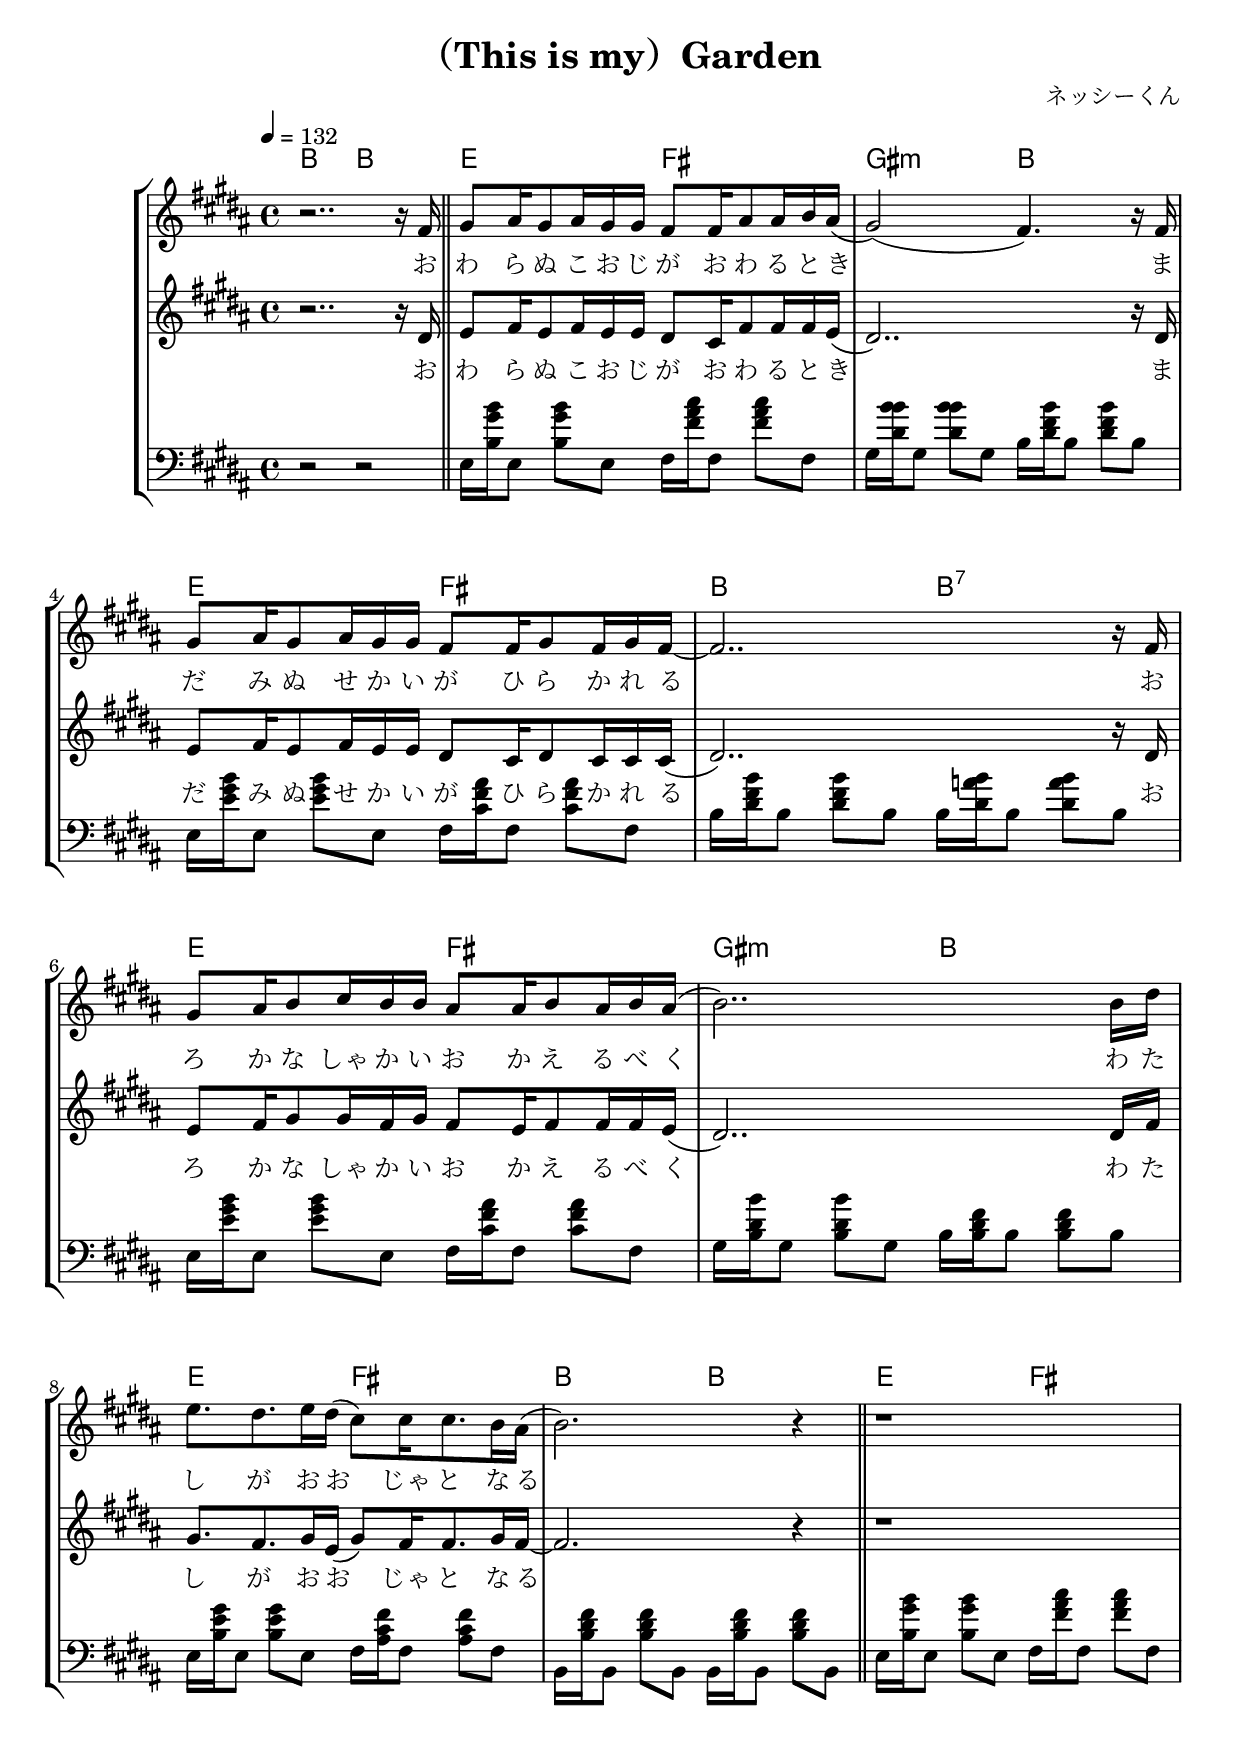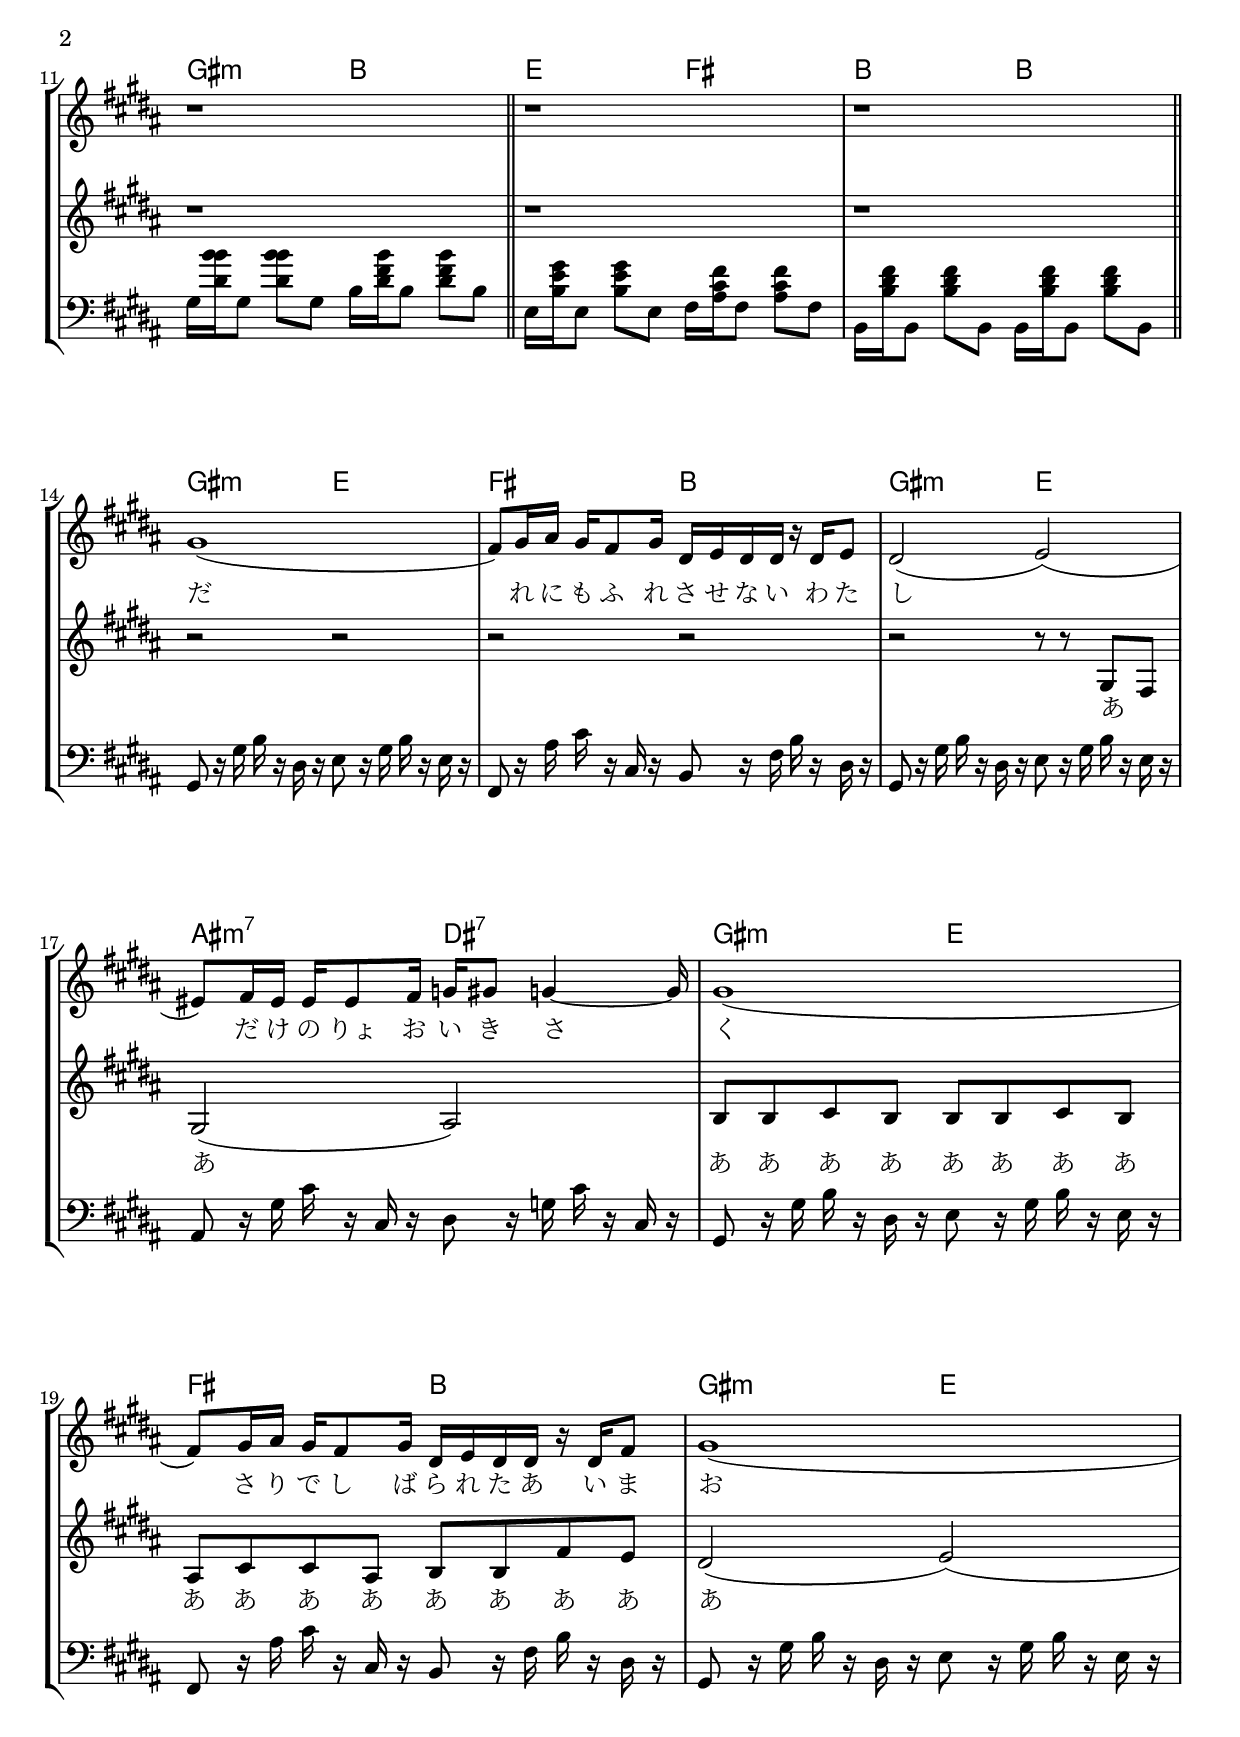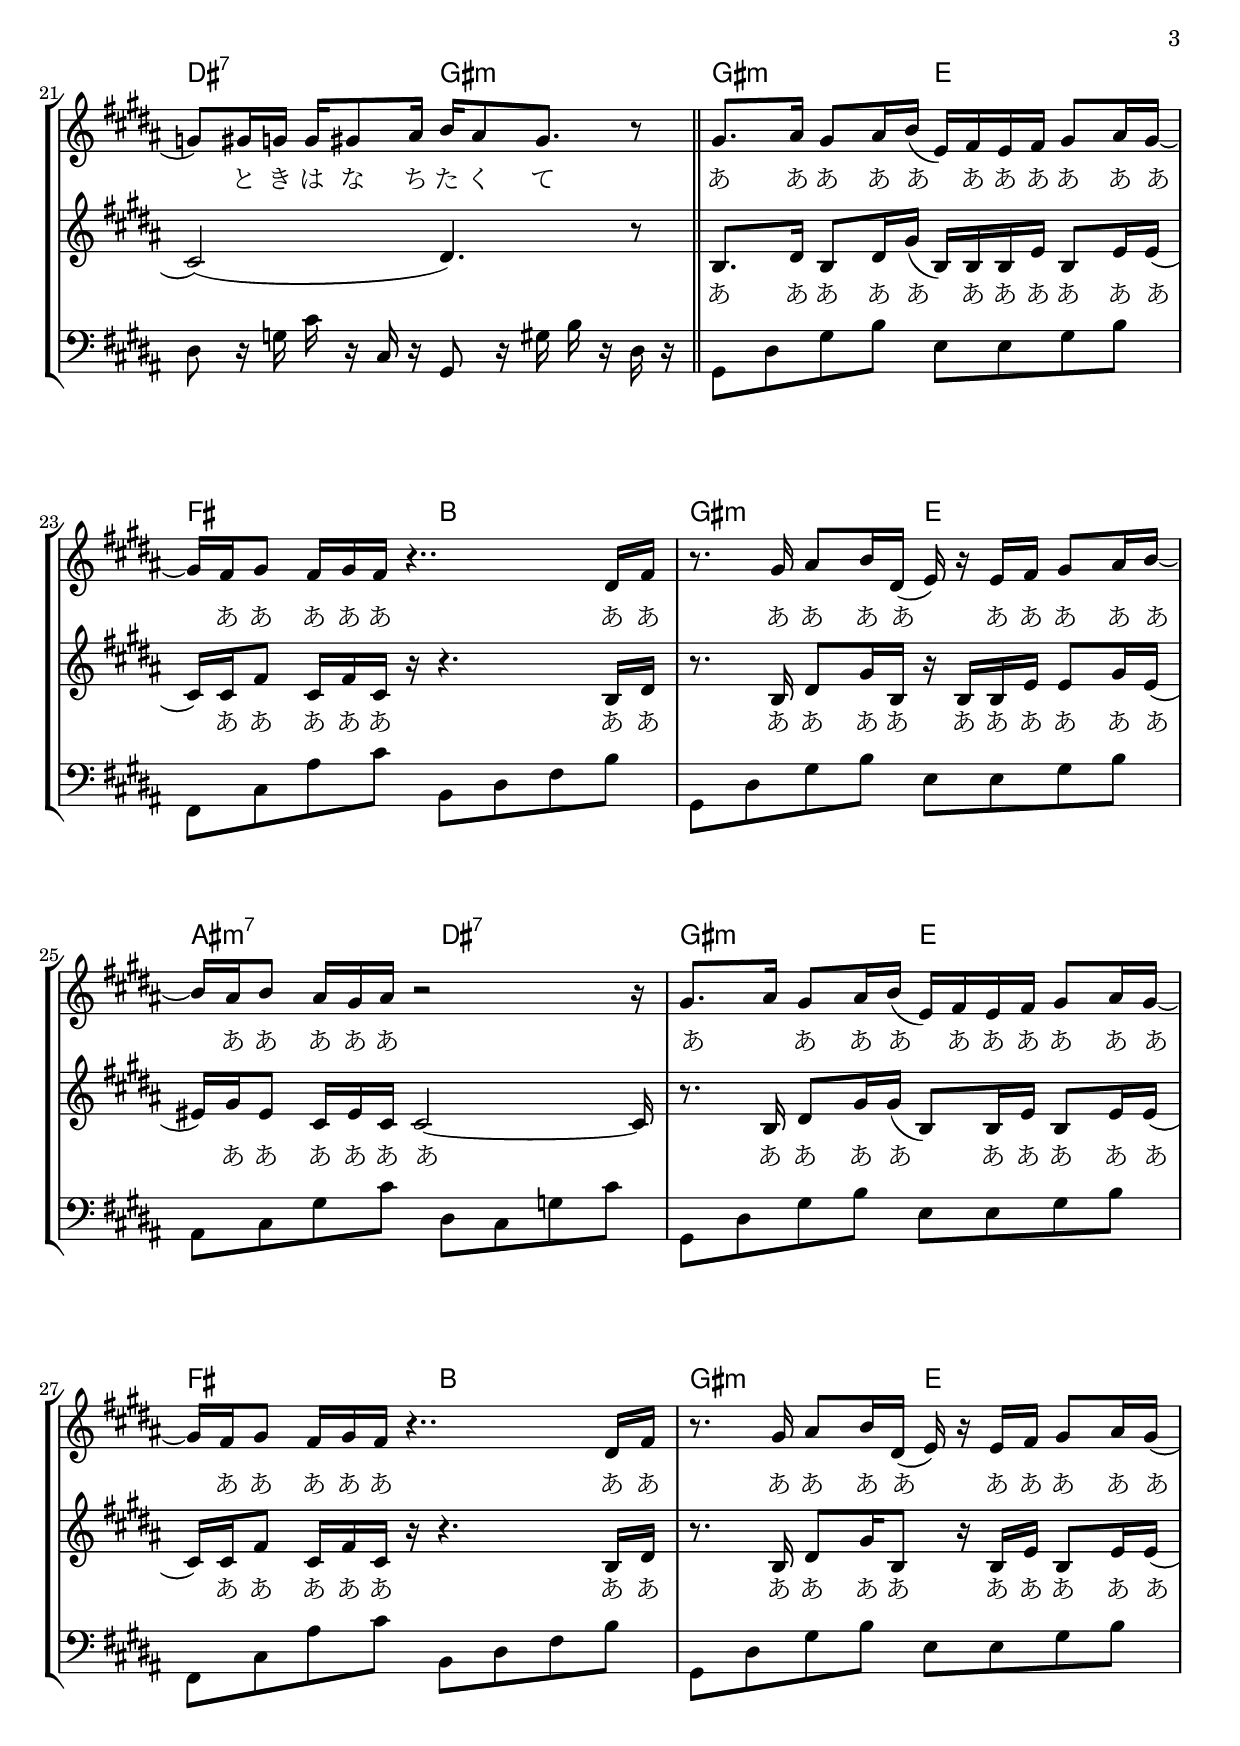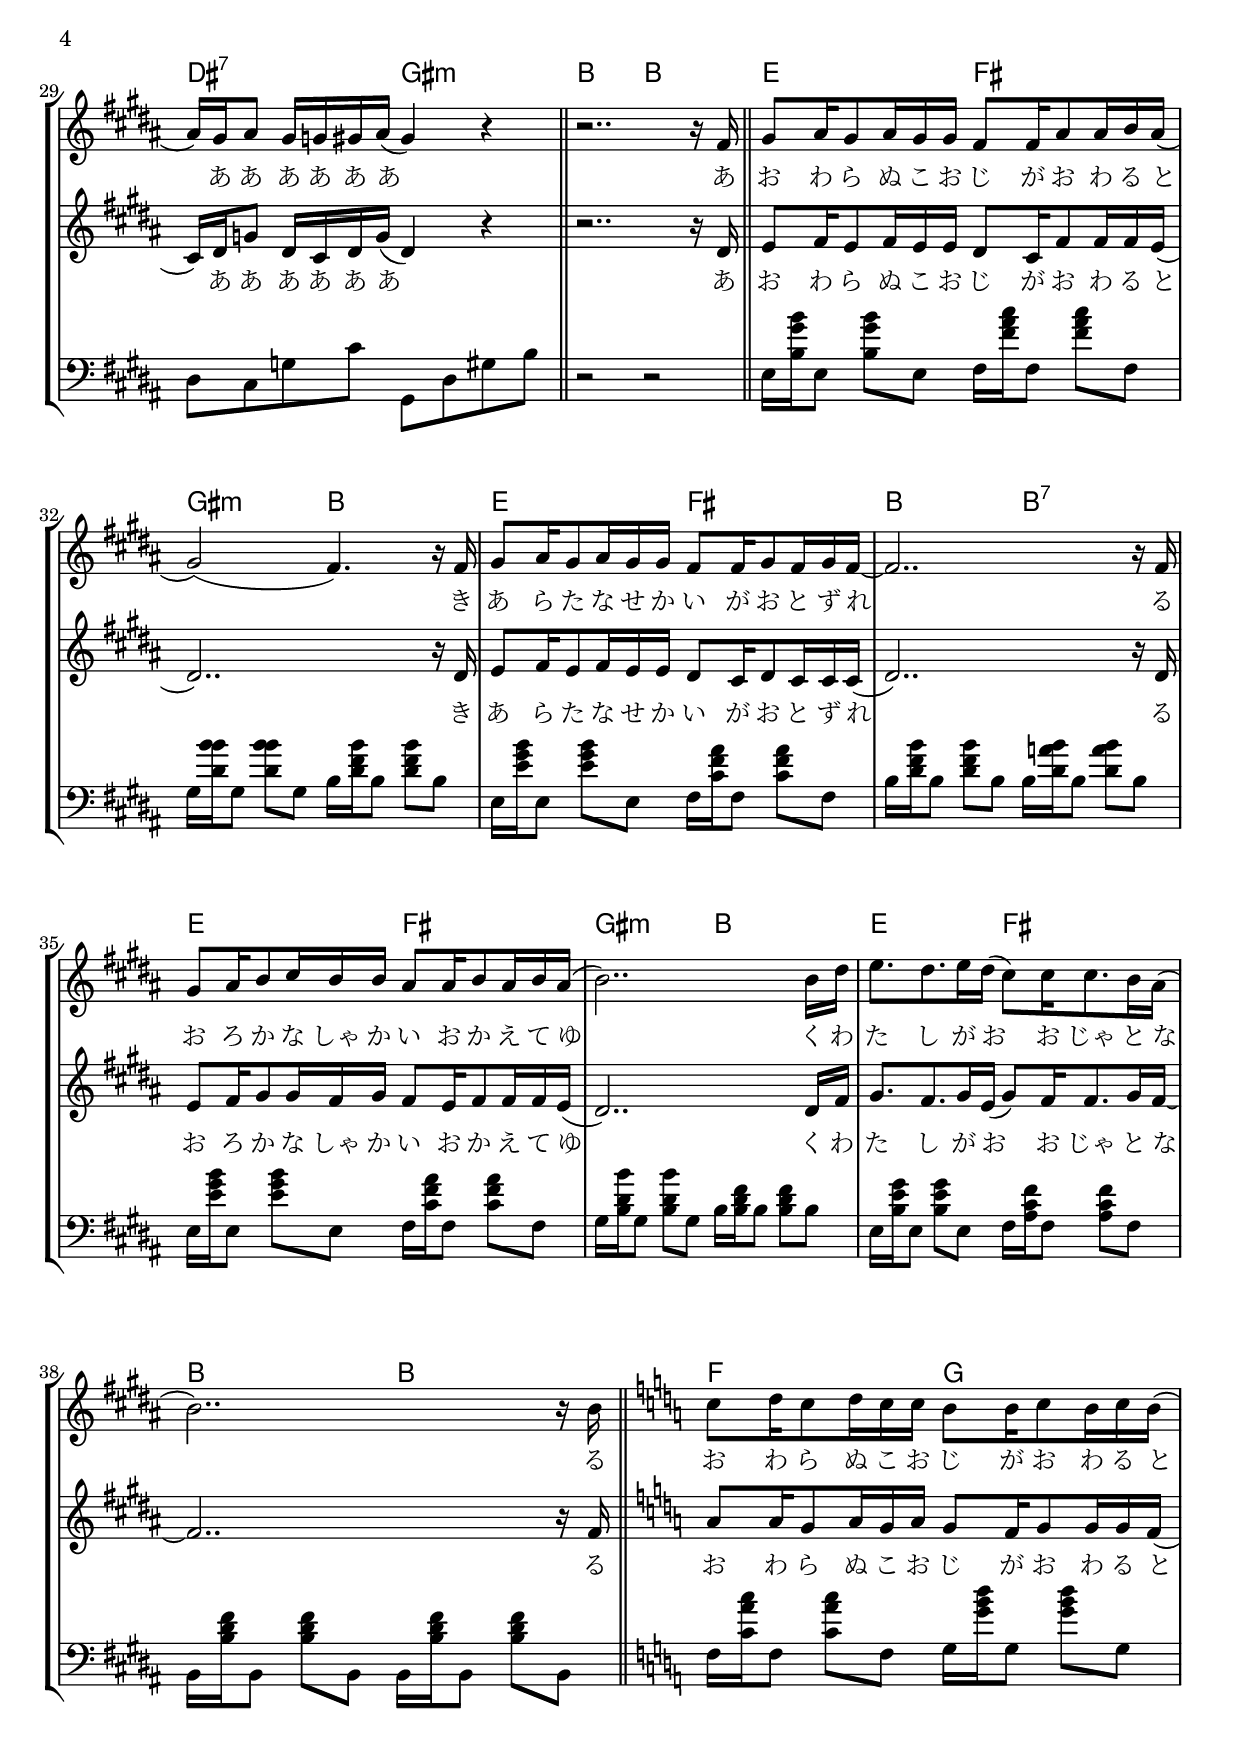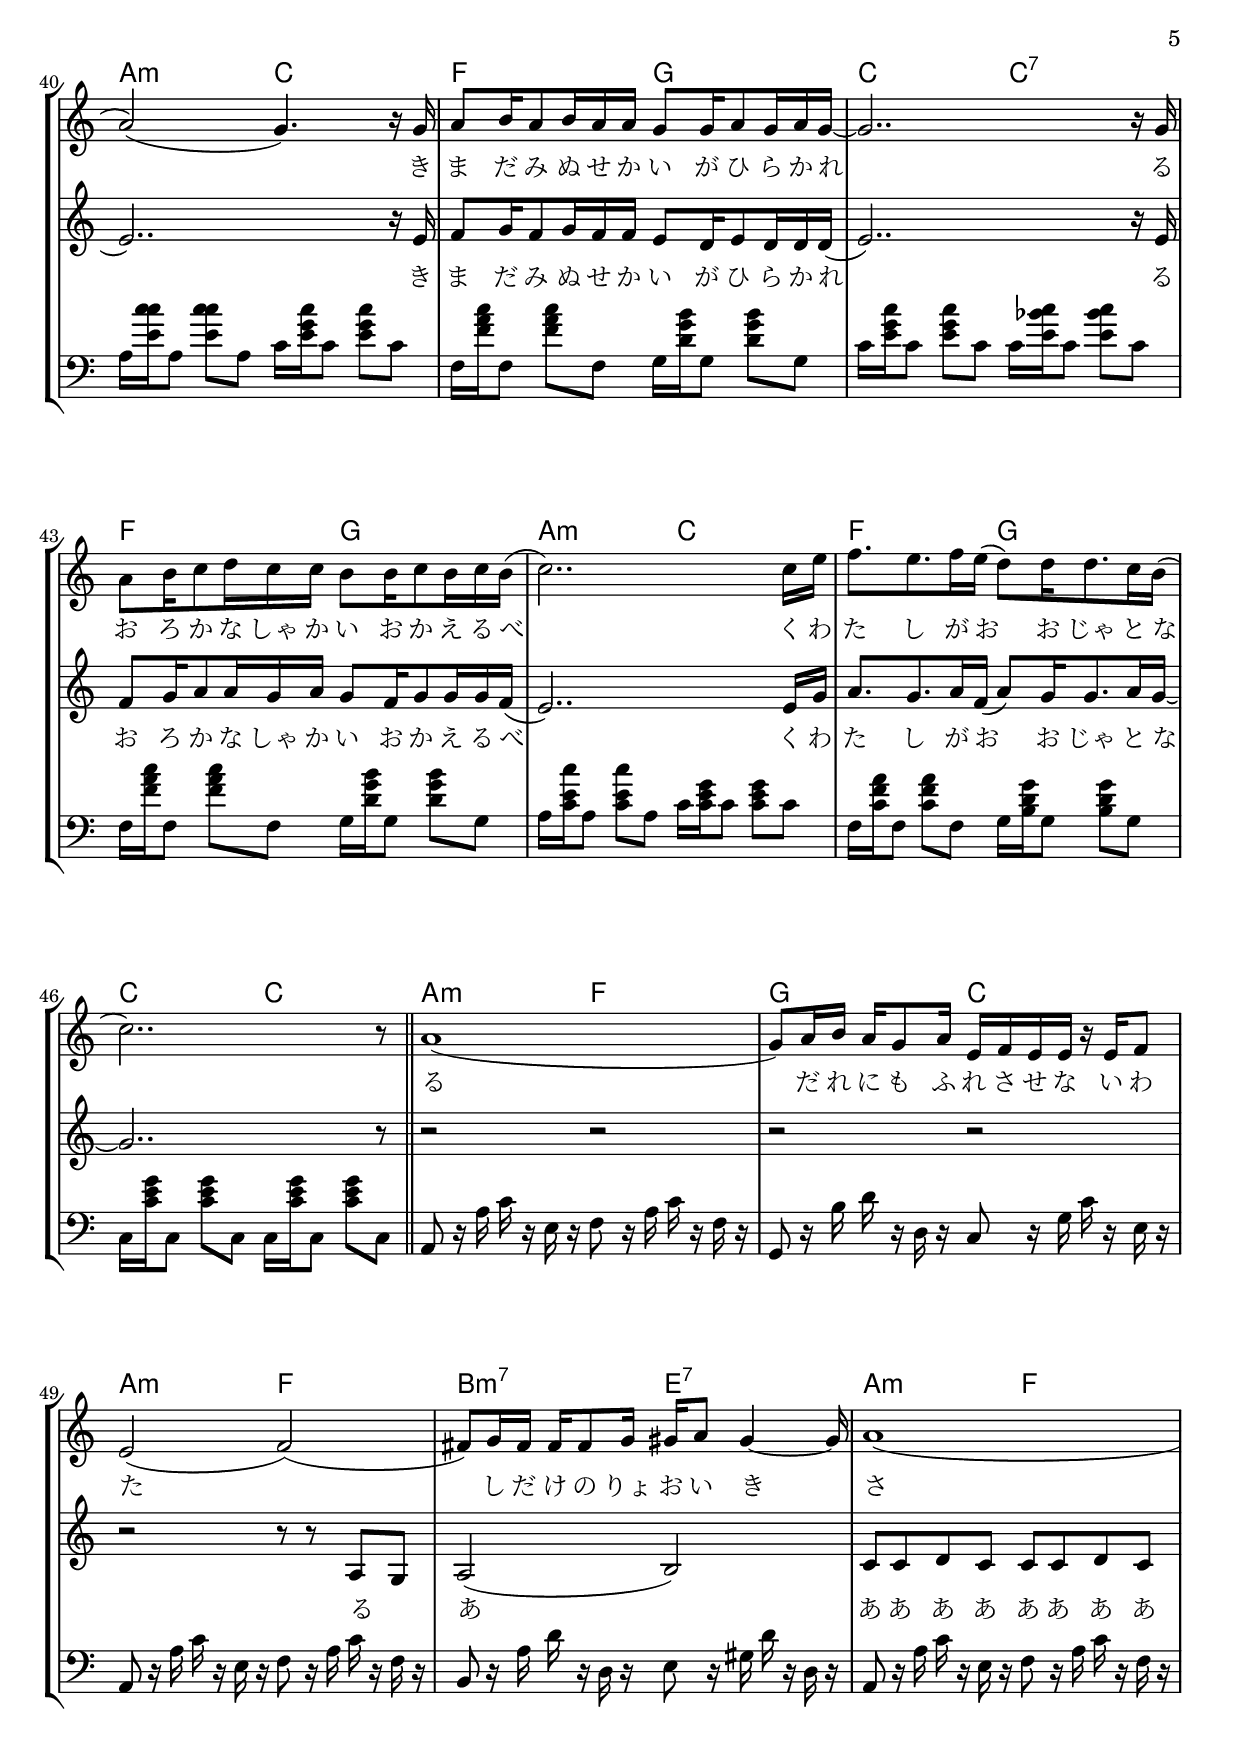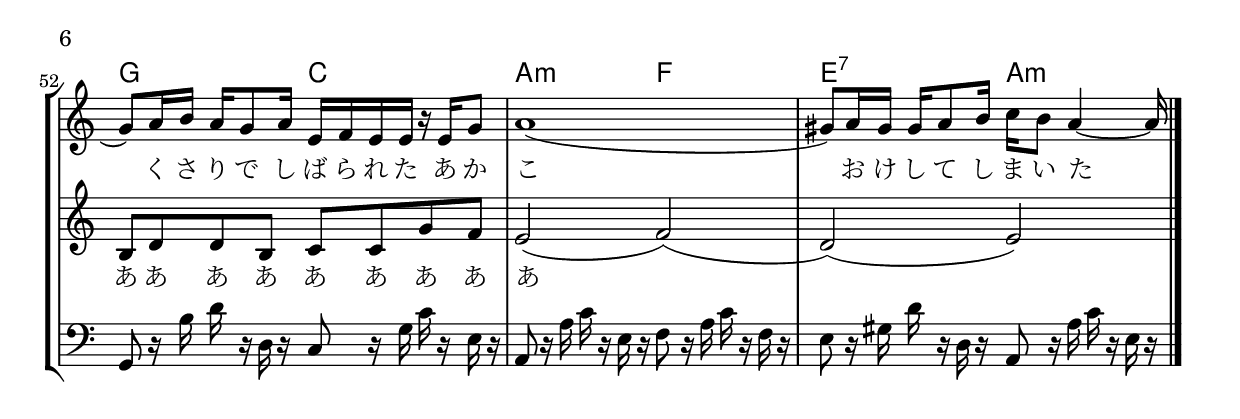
\version "2.12.1"

\header {
	title = \markup {"（This is my）Garden"}
	composer = \markup \center-column {ネッシーくん}
}

harmony = \chordmode {
	b2 b 

	e fis gis:m b e fis b b:7 e fis gis:m b e fis b b 

	e fis gis:m b 

	e fis b b 

	gis:m e fis b gis:m e ais:min7 dis:7 gis:m e fis b gis:m e dis:7 gis:m 

	gis:m e fis b gis:m e ais:min7 dis:7 gis:m e fis b gis:m e dis:7 gis:m 

	b b 

	e fis gis:m b e fis b b:7 e fis gis:m b e fis b b 

	f g a:m c f g c c:7 f g a:m c f g c c 

	a:m f g c a:m f b:min7 e:7 a:m f g c a:m f e:7 a:m 
}

melody = {
	\key b \major
	\tempo 4 = 132
	r2.. 
	\set Staff.midiInstrument = #"fss0.35"
	r16  fis'16 
	gis'8  ais'16  gis'8  ais'16  gis'16  gis'16  fis'8  fis'16  ais'8  ais'16  b'16  ais'16 
	(gis'2)  (fis'4.)  r16  fis'16 
	gis'8  ais'16  gis'8  ais'16  gis'16  gis'16  fis'8  fis'16  gis'8  fis'16  gis'16  fis'16~ 
	fis'2..  r16  fis'16 
	gis'8  ais'16  b'8  cis''16  b'16  b'16  ais'8  ais'16  b'8  ais'16  b'16  ais'16 
	(b'2..)  b'16  dis''16 
	e''8.  dis''8.  e''16  dis''16  (cis''8)  cis''16  cis''8.  b'16  ais'16 
	(b'2.)  	r4 	r1 | r1   
	r1 | r1   
	\set Staff.midiInstrument = #"fss0.35"
	gis'1 
	(fis'8)  gis'16  ais'16  gis'16  fis'8  gis'16  dis'16  e'16  dis'16  dis'16  r16  dis'16  e'8 
	dis'2  (e'2) 
	(eis'8)  fis'16  eis'16  eis'16  eis'8  fis'16  g'16  gis'8  g'4~g'16 
	gis'1 
	(fis'8)  gis'16  ais'16  gis'16  fis'8  gis'16  dis'16  e'16  dis'16  dis'16  r16  dis'16  fis'8 
	gis'1 
	(g'8)  gis'16  g'16  g'16  gis'8  ais'16  b'16  ais'8  gis'8.  	r8 	\set Staff.midiInstrument = #"Soprano Sax"
	 gis'8.  ais'16  gis'8  ais'16  b'16  (e'16)  fis'16  e'16  fis'16  gis'8  ais'16  gis'16~ 
	gis'16  fis'16  gis'8  fis'16  gis'16  fis'16  r4..  dis'16  fis'16 
	r8.  gis'16  ais'8  b'16  dis'16  (e'16)  r16  e'16  fis'16  gis'8  ais'16  b'16~ 
	b'16  ais'16  b'8  ais'16  gis'16  ais'16  r2~r16 
	gis'8.  ais'16  gis'8  ais'16  b'16  (e'16)  fis'16  e'16  fis'16  gis'8  ais'16  gis'16~ 
	gis'16  fis'16  gis'8  fis'16  gis'16  fis'16  r4..  dis'16  fis'16 
	r8.  gis'16  ais'8  b'16  dis'16  (e'16)  r16  e'16  fis'16  gis'8  ais'16  gis'16 
	(ais'16)  gis'16  ais'8  gis'16  g'16  gis'16  ais'16  (gis'4)  	r4 	r2.. 
	\set Staff.midiInstrument = #"fss0.35"
	r16  fis'16 
	gis'8  ais'16  gis'8  ais'16  gis'16  gis'16  fis'8  fis'16  ais'8  ais'16  b'16  ais'16 
	(gis'2)  (fis'4.)  r16  fis'16 
	gis'8  ais'16  gis'8  ais'16  gis'16  gis'16  fis'8  fis'16  gis'8  fis'16  gis'16  fis'16~ 
	fis'2..  r16  fis'16 
	gis'8  ais'16  b'8  cis''16  b'16  b'16  ais'8  ais'16  b'8  ais'16  b'16  ais'16 
	(b'2..)  b'16  dis''16 
	e''8.  dis''8.  e''16  dis''16  (cis''8)  cis''16  cis''8.  b'16  ais'16 
	(b'2..)  	\set Staff.midiInstrument = #"fss0.35"
	r16  b'16 
		\key c \major
c''8  d''16  c''8  d''16  c''16  c''16  b'8  b'16  c''8  b'16  c''16  b'16 
	(a'2)  (g'4.)  r16  g'16 
	a'8  b'16  a'8  b'16  a'16  a'16  g'8  g'16  a'8  g'16  a'16  g'16~ 
	g'2..  r16  g'16 
	a'8  b'16  c''8  d''16  c''16  c''16  b'8  b'16  c''8  b'16  c''16  b'16 
	(c''2..)  c''16  e''16 
	f''8.  e''8.  f''16  e''16  (d''8)  d''16  d''8.  c''16  b'16 
	(c''2..)  	r8 	\set Staff.midiInstrument = #"fss0.35"
	a'1 
	(g'8)  a'16  b'16  a'16  g'8  a'16  e'16  f'16  e'16  e'16  r16  e'16  f'8 
	e'2  (f'2) 
	(fis'8)  g'16  fis'16  fis'16  fis'8  g'16  gis'16  a'8  gis'4~gis'16 
	a'1 
	(g'8)  a'16  b'16  a'16  g'8  a'16  e'16  f'16  e'16  e'16  r16  e'16  g'8 
	a'1 
	(gis'8)  a'16  gis'16  gis'16  a'8  b'16  c''16  b'8  a'4~a'16
	\bar "|."
}

words = \lyricmode {
	
	お  わ  ら  ぬ  こ  お  じ  が  お  わ  る  と  き  ま  だ  み  ぬ  せ  か  い  が  ひ  ら  か  れ  る  お  ろ  か  な  しゃ  か  い  お  か  え  る  べ  く  わ  た  し  が  お  お  じゃ  と  な  る  
	
	
	だ  れ  に  も  ふ  れ  さ  せ  な  い  わ  た  し  だ  け  の  りょ  お  い  き  さ  く  さ  り  で  し  ば  ら  れ  た  あ  い  ま  お  と  き  は  な  ち  た  く  て  
	あ  あ  あ  あ  あ  あ  あ  あ  あ  あ  あ  あ  あ  あ  あ  あ  あ  あ  あ  あ  あ  あ  あ  あ  あ  あ  あ  あ  あ  あ  あ  あ  あ  あ  あ  あ  あ  あ  あ  あ  あ  あ  あ  あ  あ  あ  あ  あ  あ  あ  あ  あ  あ  あ  あ  あ  あ  あ  あ  あ  あ  あ  あ  あ  あ  
	
	お  わ  ら  ぬ  こ  お  じ  が  お  わ  る  と  き  あ  ら  た  な  せ  か  い  が  お  と  ず  れ  る  お  ろ  か  な  しゃ  か  い  お  か  え  て  ゆ  く  わ  た  し  が  お  お  じゃ  と  な  る  
	お  わ  ら  ぬ  こ  お  じ  が  お  わ  る  と  き  ま  だ  み  ぬ  せ  か  い  が  ひ  ら  か  れ  る  お  ろ  か  な  しゃ  か  い  お  か  え  る  べ  く  わ  た  し  が  お  お  じゃ  と  な  る  
	だ  れ  に  も  ふ  れ  さ  せ  な  い  わ  た  し  だ  け  の  りょ  お  い  き  さ  く  さ  り  で  し  ば  ら  れ  た  あ  か  こ  お  け  し  て  し  ま  い  た  い  
}

secondmelody = {
	\key b \major
	\tempo 4 = 132
	r2.. 
	\set Staff.midiInstrument = #"fss0.35"
	r16  dis'16 
	e'8  fis'16  e'8  fis'16  e'16  e'16  dis'8  cis'16  fis'8  fis'16  fis'16  e'16 
	(dis'2..)  r16  dis'16 
	e'8  fis'16  e'8  fis'16  e'16  e'16  dis'8  cis'16  dis'8  cis'16  cis'16  cis'16 
	(dis'2..)  r16  dis'16 
	e'8  fis'16  gis'8  gis'16  fis'16  gis'16  fis'8  e'16  fis'8  fis'16  fis'16  e'16 
	(dis'2..)  dis'16  fis'16 
	gis'8.  fis'8.  gis'16  e'16  (gis'8)  fis'16  fis'8.  gis'16  fis'16~ 
	fis'2.  	r4 	r1 | r1   
	r1 | r1   
	\set Staff.midiInstrument = #"Acoustic Guitar (nylon)"
	r2  r2 
	r2  r2 
	r2~r8  r8  gis8  fis8 
	gis2  (ais2) 
	b8  b8  cis'8  b8  b8  b8  cis'8  b8 
	ais8  cis'8  cis'8  ais8  b8  b8  fis'8  e'8 
	dis'2  (e'2) 
	(cis'2)  (dis'4.)  	r8 	\set Staff.midiInstrument = #"Soprano Sax"
	 b8.  dis'16  b8  dis'16  gis'16  (b16)  b16  b16  e'16  b8  e'16  e'16 
	(cis'16)  cis'16  fis'8  cis'16  fis'16  cis'16  r16  r4.  b16  dis'16 
	r8.  b16  dis'8  gis'16  b16  r16  b16  b16  e'16  e'8  gis'16  e'16 
	(eis'16)  gis'16  eis'8  cis'16  eis'16  cis'16  cis'2~cis'16 
	r8.  b16  dis'8  gis'16  gis'16  (b8)  b16  e'16  b8  e'16  e'16 
	(cis'16)  cis'16  fis'8  cis'16  fis'16  cis'16  r16  r4.  b16  dis'16 
	r8.  b16  dis'8  gis'16  b8  r16  b16  e'16  b8  e'16  e'16 
	(cis'16)  dis'16  g'8  dis'16  cis'16  dis'16  g'16  (dis'4)  	r4 	r2.. 
	\set Staff.midiInstrument = #"fss0.35"
	r16  dis'16 
	e'8  fis'16  e'8  fis'16  e'16  e'16  dis'8  cis'16  fis'8  fis'16  fis'16  e'16 
	(dis'2..)  r16  dis'16 
	e'8  fis'16  e'8  fis'16  e'16  e'16  dis'8  cis'16  dis'8  cis'16  cis'16  cis'16 
	(dis'2..)  r16  dis'16 
	e'8  fis'16  gis'8  gis'16  fis'16  gis'16  fis'8  e'16  fis'8  fis'16  fis'16  e'16 
	(dis'2..)  dis'16  fis'16 
	gis'8.  fis'8.  gis'16  e'16  (gis'8)  fis'16  fis'8.  gis'16  fis'16~ 
	fis'2..  	\set Staff.midiInstrument = #"fss0.35"
	r16  fis'16 
		\key c \major
a'8  a'16  g'8  a'16  g'16  a'16  g'8  f'16  g'8  g'16  g'16  f'16 
	(e'2..)  r16  e'16 
	f'8  g'16  f'8  g'16  f'16  f'16  e'8  d'16  e'8  d'16  d'16  d'16 
	(e'2..)  r16  e'16 
	f'8  g'16  a'8  a'16  g'16  a'16  g'8  f'16  g'8  g'16  g'16  f'16 
	(e'2..)  e'16  g'16 
	a'8.  g'8.  a'16  f'16  (a'8)  g'16  g'8.  a'16  g'16~ 
	g'2..  	r8 	\set Staff.midiInstrument = #"Acoustic Guitar (nylon)"
	r2  r2 
	r2  r2 
	r2~r8  r8  a8  g8 
	a2  (b2) 
	c'8  c'8  d'8  c'8  c'8  c'8  d'8  c'8 
	b8  d'8  d'8  b8  c'8  c'8  g'8  f'8 
	e'2  (f'2) 
	(d'2)  (e'2)
	\bar "|."
}

secondwords = \lyricmode {
	
	お  わ  ら  ぬ  こ  お  じ  が  お  わ  る  と  き  ま  だ  み  ぬ  せ  か  い  が  ひ  ら  か  れ  る  お  ろ  か  な  しゃ  か  い  お  か  え  る  べ  く  わ  た  し  が  お  お  じゃ  と  な  る  
	
	
	あ  あ  あ  あ  あ  あ  あ  あ  あ  あ  あ  あ  あ  あ  あ  あ  あ  あ  あ  あ  
	あ  あ  あ  あ  あ  あ  あ  あ  あ  あ  あ  あ  あ  あ  あ  あ  あ  あ  あ  あ  あ  あ  あ  あ  あ  あ  あ  あ  あ  あ  あ  あ  あ  あ  あ  あ  あ  あ  あ  あ  あ  あ  あ  あ  あ  あ  あ  あ  あ  あ  あ  あ  あ  あ  あ  あ  あ  あ  あ  あ  あ  あ  あ  あ  あ  
	
	お  わ  ら  ぬ  こ  お  じ  が  お  わ  る  と  き  あ  ら  た  な  せ  か  い  が  お  と  ず  れ  る  お  ろ  か  な  しゃ  か  い  お  か  え  て  ゆ  く  わ  た  し  が  お  お  じゃ  と  な  る  
	お  わ  ら  ぬ  こ  お  じ  が  お  わ  る  と  き  ま  だ  み  ぬ  せ  か  い  が  ひ  ら  か  れ  る  お  ろ  か  な  しゃ  か  い  お  か  え  る  べ  く  わ  た  し  が  お  お  じゃ  と  な  る  
	あ  あ  あ  あ  あ  あ  あ  あ  あ  あ  あ  あ  あ  あ  あ  あ  あ  あ  あ  あ  
}

tempochange = {
	\tempo 4 = 132
	r1 \bar "||"
	\tempo 4 = 132
	r1 | r1 | r1 | r1 | r1 | r1 | r1 | r1 \bar "||"
	\tempo 4 = 132
	r1 | r1 \bar "||"
	\tempo 4 = 132
	r1 | r1 \bar "||"
	\tempo 4 = 132
	r1 | r1 | r1 | r1 | r1 | r1 | r1 | r1 \bar "||"
	\tempo 4 = 132
	r1 | r1 | r1 | r1 | r1 | r1 | r1 | r1 \bar "||"
	\tempo 4 = 132
	r1 \bar "||"
	\tempo 4 = 132
	r1 | r1 | r1 | r1 | r1 | r1 | r1 | r1 \bar "||"
	\tempo 4 = 132
	r1 | r1 | r1 | r1 | r1 | r1 | r1 | r1 \bar "||"
	\tempo 4 = 132
	r1 | r1 | r1 | r1 | r1 | r1 | r1 | r1 \bar "|."
}

mainacc = {
	\clef bass
	\set Staff.midiInstrument = #"Acoustic grand"
	\key b \major
	\tempo 4 = 132
	r2
	r2
	\bar "||"

	\set Staff.midiInstrument = #"Soprano Sax"
	e16 <b b' gis'>16 e8 <b b' gis'>8 e8
	fis16 <fis' ais' cis''>16 fis8 <fis' ais' cis''>8 fis8
	gis16 <dis' b' b'>16 gis8 <dis' b' b'>8 gis8
	b16 <dis' fis' b'>16 b8 <dis' fis' b'>8 b8
	e16 <e' gis' b'>16 e8 <e' gis' b'>8 e8
	fis16 <cis' fis' ais'>16 fis8 <cis' fis' ais'>8 fis8
	b16 <dis' fis' b'>16 b8 <dis' fis' b'>8 b8
	b16 <dis' a' b'>16 b8 <dis' a' b'>8 b8
	e16 <e' gis' b'>16 e8 <e' gis' b'>8 e8
	fis16 <cis' fis' ais'>16 fis8 <cis' fis' ais'>8 fis8
	gis16 <b dis' b'>16 gis8 <b dis' b'>8 gis8
	b16 <b dis' fis'>16 b8 <b dis' fis'>8 b8
	e16 <b e' gis'>16 e8 <b e' gis'>8 e8
	fis16 <ais cis' fis'>16 fis8 <ais cis' fis'>8 fis8
	b,16 <b dis' fis'>16 b,8 <b dis' fis'>8 b,8
	b,16 <b dis' fis'>16 b,8 <b dis' fis'>8 b,8
	\bar "||"

	\set Staff.midiInstrument = #"Soprano Sax"
	e16 <b b' gis'>16 e8 <b b' gis'>8 e8
	fis16 <fis' ais' cis''>16 fis8 <fis' ais' cis''>8 fis8
	gis16 <dis' b' b'>16 gis8 <dis' b' b'>8 gis8
	b16 <dis' fis' b'>16 b8 <dis' fis' b'>8 b8
	\bar "||"

	\set Staff.midiInstrument = #"Soprano Sax"
	e16 <b e' gis'>16 e8 <b e' gis'>8 e8
	fis16 <ais cis' fis'>16 fis8 <ais cis' fis'>8 fis8
	b,16 <b dis' fis'>16 b,8 <b dis' fis'>8 b,8
	b,16 <b dis' fis'>16 b,8 <b dis' fis'>8 b,8
	\bar "||"

	\set Staff.midiInstrument = #"Timpani"
	gis,8r16gis16b16r16dis16r16
	e8r16gis16b16r16e16r16
	fis,8r16ais16cis'16r16cis16r16
	b,8r16fis16b16r16dis16r16
	gis,8r16gis16b16r16dis16r16
	e8r16gis16b16r16e16r16
	ais,8r16gis16cis'16r16cis16r16
	dis8r16g16cis'16r16cis16r16
	gis,8r16gis16b16r16dis16r16
	e8r16gis16b16r16e16r16
	fis,8r16ais16cis'16r16cis16r16
	b,8r16fis16b16r16dis16r16
	gis,8r16gis16b16r16dis16r16
	e8r16gis16b16r16e16r16
	dis8r16g16cis'16r16cis16r16
	gis,8r16gis16b16r16dis16r16
	\bar "||"

	\set Staff.midiInstrument = #"Trumpet"
	gis,8 dis8 gis8 b8
	e8 e8 gis8 b8
	fis,8 cis8 ais8 cis'8
	b,8 dis8 fis8 b8
	gis,8 dis8 gis8 b8
	e8 e8 gis8 b8
	ais,8 cis8 gis8 cis'8
	dis8 cis8 g8 cis'8
	gis,8 dis8 gis8 b8
	e8 e8 gis8 b8
	fis,8 cis8 ais8 cis'8
	b,8 dis8 fis8 b8
	gis,8 dis8 gis8 b8
	e8 e8 gis8 b8
	dis8 cis8 g8 cis'8
	gis,8 dis8 gis8 b8
	\bar "||"

	\set Staff.midiInstrument = #"Acoustic grand"
	r2
	r2
	\bar "||"

	\set Staff.midiInstrument = #"Soprano Sax"
	e16 <b b' gis'>16 e8 <b b' gis'>8 e8
	fis16 <fis' ais' cis''>16 fis8 <fis' ais' cis''>8 fis8
	gis16 <dis' b' b'>16 gis8 <dis' b' b'>8 gis8
	b16 <dis' fis' b'>16 b8 <dis' fis' b'>8 b8
	e16 <e' gis' b'>16 e8 <e' gis' b'>8 e8
	fis16 <cis' fis' ais'>16 fis8 <cis' fis' ais'>8 fis8
	b16 <dis' fis' b'>16 b8 <dis' fis' b'>8 b8
	b16 <dis' a' b'>16 b8 <dis' a' b'>8 b8
	e16 <e' gis' b'>16 e8 <e' gis' b'>8 e8
	fis16 <cis' fis' ais'>16 fis8 <cis' fis' ais'>8 fis8
	gis16 <b dis' b'>16 gis8 <b dis' b'>8 gis8
	b16 <b dis' fis'>16 b8 <b dis' fis'>8 b8
	e16 <b e' gis'>16 e8 <b e' gis'>8 e8
	fis16 <ais cis' fis'>16 fis8 <ais cis' fis'>8 fis8
	b,16 <b dis' fis'>16 b,8 <b dis' fis'>8 b,8
	b,16 <b dis' fis'>16 b,8 <b dis' fis'>8 b,8
	\bar "||"

	\set Staff.midiInstrument = #"Soprano Sax"
	\key c \major
	f16 <c' c'' a'>16 f8 <c' c'' a'>8 f8
	g16 <g' b' d''>16 g8 <g' b' d''>8 g8
	a16 <e' c'' c''>16 a8 <e' c'' c''>8 a8
	c'16 <e' g' c''>16 c'8 <e' g' c''>8 c'8
	f16 <f' a' c''>16 f8 <f' a' c''>8 f8
	g16 <d' g' b'>16 g8 <d' g' b'>8 g8
	c'16 <e' g' c''>16 c'8 <e' g' c''>8 c'8
	c'16 <e' bes' c''>16 c'8 <e' bes' c''>8 c'8
	f16 <f' a' c''>16 f8 <f' a' c''>8 f8
	g16 <d' g' b'>16 g8 <d' g' b'>8 g8
	a16 <c' e' c''>16 a8 <c' e' c''>8 a8
	c'16 <c' e' g'>16 c'8 <c' e' g'>8 c'8
	f16 <c' f' a'>16 f8 <c' f' a'>8 f8
	g16 <b d' g'>16 g8 <b d' g'>8 g8
	c16 <c' e' g'>16 c8 <c' e' g'>8 c8
	c16 <c' e' g'>16 c8 <c' e' g'>8 c8
	\bar "||"

	\set Staff.midiInstrument = #"Timpani"
	a,8r16a16c'16r16e16r16
	f8r16a16c'16r16f16r16
	g,8r16b16d'16r16d16r16
	c8r16g16c'16r16e16r16
	a,8r16a16c'16r16e16r16
	f8r16a16c'16r16f16r16
	b,8r16a16d'16r16d16r16
	e8r16gis16d'16r16d16r16
	a,8r16a16c'16r16e16r16
	f8r16a16c'16r16f16r16
	g,8r16b16d'16r16d16r16
	c8r16g16c'16r16e16r16
	a,8r16a16c'16r16e16r16
	f8r16a16c'16r16f16r16
	e8r16gis16d'16r16d16r16
	a,8r16a16c'16r16e16r16
	\bar "|."
}

subacc = {
	\clef bass
	\set Staff.midiInstrument = #"Acoustic grand"
	\key b \major
	\tempo 4 = 132
	r2
	r2
	\bar "||"

	\set Staff.midiInstrument = #"Synth Bass 2"
	e16 gis' b' gis' e gis' b' gis'
	fis16 cis'' ais' cis'' fis cis'' ais' cis''
	gis16 b' b' b' gis b' b' b'
	b16 b' fis' b' b b' fis' b'
	e16 b' gis' b' e b' gis' b'
	fis16 ais' fis' ais' fis ais' fis' ais'
	b16 b' fis' b' b b' fis' b'
	b16 b' a' b' b b' a' b'
	e16 b' gis' b' e b' gis' b'
	fis16 ais' fis' ais' fis ais' fis' ais'
	gis16 b' dis' b' gis b' dis' b'
	b16 fis' dis' fis' b fis' dis' fis'
	e16 gis' e' gis' e gis' e' gis'
	fis16 fis' cis' fis' fis fis' cis' fis'
	b,16 fis' dis' fis' b, fis' dis' fis'
	b,16 fis' dis' fis' b, fis' dis' fis'
	\bar "||"

	\set Staff.midiInstrument = #"Synth Bass 2"
	e16 gis' b' gis' e gis' b' gis'
	fis16 cis'' ais' cis'' fis cis'' ais' cis''
	gis16 b' b' b' gis b' b' b'
	b16 b' fis' b' b b' fis' b'
	\bar "||"

	\set Staff.midiInstrument = #"Synth Bass 2"
	e16 gis' e' gis' e gis' e' gis'
	fis16 fis' cis' fis' fis fis' cis' fis'
	b,16 fis' dis' fis' b, fis' dis' fis'
	b,16 fis' dis' fis' b, fis' dis' fis'
	\bar "||"

	\set Staff.midiInstrument = #"Synth Bass 2"
	r8 <dis gis b>4 <dis gis b>8
	r8 <e gis b>4 <e gis b>8
	r8 <cis ais cis'>4 <cis ais cis'>8
	r8 <dis fis b>4 <dis fis b>8
	r8 <dis gis b>4 <dis gis b>8
	r8 <e gis b>4 <e gis b>8
	r8 <cis gis cis'>4 <cis gis cis'>8
	r8 <cis g cis'>4 <cis g cis'>8
	r8 <dis gis b>4 <dis gis b>8
	r8 <e gis b>4 <e gis b>8
	r8 <cis ais cis'>4 <cis ais cis'>8
	r8 <dis fis b>4 <dis fis b>8
	r8 <dis gis b>4 <dis gis b>8
	r8 <e gis b>4 <e gis b>8
	r8 <cis g cis'>4 <cis g cis'>8
	r8 <dis gis b>4 <dis gis b>8
	\bar "||"

	\set Staff.midiInstrument = #"Synth Bass 2"
	r8 <dis gis b>4 <dis gis b>8
	r8 <e gis b>4 <e gis b>8
	r8 <cis ais cis'>4 <cis ais cis'>8
	r8 <dis fis b>4 <dis fis b>8
	r8 <dis gis b>4 <dis gis b>8
	r8 <e gis b>4 <e gis b>8
	r8 <cis gis cis'>4 <cis gis cis'>8
	r8 <cis g cis'>4 <cis g cis'>8
	r8 <dis gis b>4 <dis gis b>8
	r8 <e gis b>4 <e gis b>8
	r8 <cis ais cis'>4 <cis ais cis'>8
	r8 <dis fis b>4 <dis fis b>8
	r8 <dis gis b>4 <dis gis b>8
	r8 <e gis b>4 <e gis b>8
	r8 <cis g cis'>4 <cis g cis'>8
	r8 <dis gis b>4 <dis gis b>8
	\bar "||"

	\set Staff.midiInstrument = #"Acoustic grand"
	r2
	r2
	\bar "||"

	\set Staff.midiInstrument = #"Synth Bass 2"
	e8 gis' b' gis'
	fis8 cis'' ais' cis''
	gis8 b' b' b'
	b8 b' fis' b'
	e8 b' gis' b'
	fis8 ais' fis' ais'
	b8 b' fis' b'
	b8 b' a' b'
	e8 b' gis' b'
	fis8 ais' fis' ais'
	gis8 b' dis' b'
	b8 fis' dis' fis'
	e8 gis' e' gis'
	fis8 fis' cis' fis'
	b,8 fis' dis' fis'
	b,8 fis' dis' fis'
	\bar "||"

	\set Staff.midiInstrument = #"Synth Bass 2"
	\key c \major
	f8 f8 <c' c'' a'>8 f8
	g8 g8 <g' b' d''>8 g8
	a8 a8 <e' c'' c''>8 a8
	c'8 c'8 <e' g' c''>8 c'8
	f8 f8 <f' a' c''>8 f8
	g8 g8 <d' g' b'>8 g8
	c'8 c'8 <e' g' c''>8 c'8
	c'8 c'8 <e' bes' c''>8 c'8
	f8 f8 <f' a' c''>8 f8
	g8 g8 <d' g' b'>8 g8
	a8 a8 <c' e' c''>8 a8
	c'8 c'8 <c' e' g'>8 c'8
	f8 f8 <c' f' a'>8 f8
	g8 g8 <b d' g'>8 g8
	c8 c8 <c' e' g'>8 c8
	c8 c8 <c' e' g'>8 c8
	\bar "||"

	\set Staff.midiInstrument = #"Synth Bass 2"
	a,4 a,4
	f4 f4
	g,4 g,4
	c4 c4
	a,4 a,4
	f4 f4
	b,4 b,4
	e4 e4
	a,4 a,4
	f4 f4
	g,4 g,4
	c4 c4
	a,4 a,4
	f4 f4
	e4 e4
	a,2
	\bar "|."
}

percA = {
	\drummode {
	cymr8 cymr16 cymr16 cymr8 cymr16 cymr16 cymr8 cymr16 cymr16 cymr8 cymr8  \bar "||"
	r8 cymr8 cymr8 cymr8 cymr8 cymr8 cymr8 cymr8  |cymr8 cymr8 cymr8 cymr8 cymr8 cymr8 cymr8 cymr8  |cymr8 cymr8 cymr8 cymr8 cymr8 cymr8 cymr8 cymr8  |cymr8 cymr8 cymr8 cymr8 cymr8 cymr8 cymr8 cymr8  |r8 cymr8 cymr8 cymr8 cymr8 cymr8 cymr8 cymr8  |cymr8 cymr8 cymr8 cymr8 cymr8 cymr8 cymr8 cymr8  |cymr8 cymr8 cymr8 cymr8 cymr8 cymr8 cymr8 cymr8  |cymr8 cymr8 cymr4 cymr8 cymr4.  \bar "||"
	r8 cymr8 cymr8 cymr8 cymr8 cymr8 cymr8 cymr8  |cymr8 cymr8 cymr4 cymr8 cymr4.  \bar "||"
	r4 hh4 hh4 hh4  |r1  \bar "||"
	hh8 hh8 hh8 hh8 hh8 hh8 hh8 hh8  |hh8 hh8 hh8 hh8 hh4 hh8 hh8  |hh8 hh8 hh8 hh8 hh8 hh8 hh8 hh8  |hh8 hh8 hh8 hh2 r8  |hh8 hh8 hh8 hh8 hh8 hh8 hh8 hh8  |hh8 hh8 hh8 hh8 hh4 hh8 hh8  |hh8 hh8 hh8 hh8 hh8 hh8 hh8 hh8  |r8 hh2. r8  \bar "||"
	r8 cymr16 cymr16 cymr8 cymr16 cymr16 cymr8 cymr16 cymr16 cymr8 cymr8  |cymr8 cymr16 cymr16 cymr8 cymr16 cymr16 cymr8 cymr16 cymr16 cymr8 cymr8  |cymr8 cymr16 cymr16 cymr8 cymr16 cymr16 cymr8 cymr16 cymr16 cymr8 cymr16 cymr16  |cymr8 cymr16 cymr16 cymr8 cymr16 cymr16 cymr8 cymr16 cymr16 cymr8 cymr8  |r8 cymr16 cymr16 cymr8 cymr16 cymr16 cymr8 cymr16 cymr16 cymr8 cymr8  |cymr8 cymr16 cymr16 cymr8 cymr16 cymr16 cymr8 cymr16 cymr16 cymr8 cymr8  |cymr8 cymr16 cymr16 cymr8 cymr16 cymr16 cymr8 cymr16 cymr16 cymr8 cymr16 cymr16  |cymr8 cymr16 cymr16 cymr8 cymr16 cymr16 cymr8 cymr16 cymr16 cymr8 cymr8  \bar "||"
	cymr8 cymr16 cymr16 cymr8 cymr16 cymr16 cymr8 cymr16 cymr16 cymr8 cymr8  \bar "||"
	r8 cymr16 cymr16 cymr8 cymr16 cymr16 cymr8 cymr16 cymr16 cymr8 cymr8  |cymr8 cymr16 cymr16 cymr8 cymr16 cymr16 cymr8 cymr16 cymr16 cymr8 cymr8  |cymr8 cymr16 cymr16 cymr8 cymr16 cymr16 cymr8 cymr16 cymr16 cymr8 cymr16 cymr16  |cymr8 cymr16 cymr16 cymr8 cymr16 cymr16 cymr8 cymr16 cymr16 cymr8 cymr8  |r8 cymr16 cymr16 cymr8 cymr16 cymr16 cymr8 cymr16 cymr16 cymr8 cymr8  |cymr8 cymr16 cymr16 cymr8 cymr16 cymr16 cymr8 cymr16 cymr16 cymr8 cymr8  |cymr8 cymr16 cymr16 cymr8 cymr16 cymr16 cymr8 cymr16 cymr16 cymr8 cymr16 cymr16  |cymr8 cymr16 cymr16 cymr8 cymr16 cymr16 cymr8 cymr16 cymr16 cymr8 cymr8  \bar "||"
	r1  |hh4 hh4 hh4 hh4  |r1  |hh4 hh4 hh4 hh4  |r1  |hh4 hh4 hh4 hh4  |r1  |hh4 hh4 hh2  \bar "||"
	hh8 hh8 hh8 hh8 hh8 hh8 hh8 hh8  |hh8 hh8 hh8 hh8 hh4 hh8 hh8  |hh8 hh8 hh8 hh8 hh8 hh8 hh8 hh8  |hh8 hh8 hh8 hh2 r8  |hh8 hh8 hh8 hh8 hh8 hh8 hh8 hh8  |hh8 hh8 hh8 hh8 hh4 hh8 hh8  |hh8 hh8 hh8 hh8 hh8 hh8 hh8 hh8  |r8 hh2. r8  \bar "|."
	}
}

percB = {
	\drummode {
	r4 sn2 sn8 sn16 sn16  \bar "||"
	r4 sn8 sn4. sn4  |r4 sn8 sn4. sn4  |r4 sn8 sn4. sn4  |r4 sn8 sn4. sn4  |r4 sn8 sn4. sn4  |r4 sn8 sn4. sn4  |r4 sn8 sn4. sn4  |r8 sn8 sn4 sn8 sn8 sn16 sn16 sn16 sn16  \bar "||"
	r4 sn8 sn4. sn4  |r8 sn8 sn4 sn8 sn8 sn16 sn16 sn16 sn16  \bar "||"
	r4 sn8 sn4. sn4  |sn16 sn16 sn16 sn16 sn16 sn16 sn16 sn16 sn16 sn16 sn16 sn16 sn16 sn16 sn16 sn16  \bar "||"
	r4 sn8. sn8 sn8. sn8. sn16  |r4 sn8. sn8 sn8. sn4  |r4 sn8. sn8 sn8. sn8. sn16  |r8 sn8 sn4 sn8 sn16 sn8 sn8 sn16  |r4 sn8. sn8 sn8. sn8. sn16  |r4 sn8. sn8 sn8. sn4  |r4 sn8. sn8 sn8. sn8. sn16  |r4 sn2 sn4  \bar "||"
	r4 sn2 sn4  |r4 sn8 sn4. sn4  |r4 sn2 sn4  |r4 sn8 sn4. sn4  |r4 sn2 sn4  |r4 sn8 sn4. sn4  |r4 sn2 sn4  |r4 sn2 sn8 sn16 sn16  \bar "||"
	r4 sn2 sn8 sn16 sn16  \bar "||"
	r4 sn2 sn4  |r4 sn8 sn4. sn4  |r4 sn2 sn4  |r4 sn8 sn4. sn4  |r4 sn2 sn4  |r4 sn8 sn4. sn4  |r4 sn2 sn4  |r4 sn2 sn8 sn16 sn16  \bar "||"
	sn4 sn4 sn4 sn4  |r4 sn2 sn8. sn16  |sn4 sn4 sn4 sn4  |r4 sn2 sn8. sn16  |sn4 sn4 sn4 sn4  |r4 sn2 sn8. sn16  |sn4 sn4 sn4 sn4  |r4 sn4 r16 sn16 sn16 sn16 sn16 sn16 sn16 sn16  \bar "||"
	r4 sn8. sn8 sn8. sn8. sn16  |r4 sn8. sn8 sn8. sn4  |r4 sn8. sn8 sn8. sn8. sn16  |r8 sn8 sn4 sn8 sn16 sn8 sn8 sn16  |r4 sn8. sn8 sn8. sn8. sn16  |r4 sn8. sn8 sn8. sn4  |r4 sn8. sn8 sn8. sn8. sn16  |r4 sn2 sn4  \bar "|."
	}
}

percC = {
	\drummode {
	bd8. bd16 bd8. bd16 bd8. bd16 bd8. bd16  \bar "||"
	bd4 bd4 bd4 bd4  |bd4 bd4 bd8 bd8 bd4  |bd4 bd4 bd4 bd4  |bd4 bd4 bd8 bd8 bd4  |bd4 bd4 bd4 bd4  |bd4 bd4 bd8 bd8 bd4  |bd4 bd4 bd4 bd4  |bd4. bd8 bd4 bd8 bd8  \bar "||"
	bd4 bd4 bd4 bd4  |bd4. bd8 bd4 bd8 bd8  \bar "||"
	bd4 bd4 bd4 bd4  |bd4 bd4 bd8 bd8 bd8 bd8  \bar "||"
	bd8 bd4 bd2 bd8  |bd8 bd2 bd4.  |bd8 bd4 bd2 bd8  |bd4 r16 bd8. bd2  |bd8 bd4 bd2 bd8  |bd8 bd2 bd4.  |bd8 bd4 bd2 bd8  |bd8 bd4. bd4. bd8  \bar "||"
	bd8. bd16 bd8. bd16 bd8. bd16 bd8. bd16  |bd8. bd16 bd8. bd16 bd8. bd16 bd4  |bd8. bd16 bd8. bd16 bd8. bd16 bd8. bd16  |bd8. bd16 bd8. bd16 bd8. bd16 bd4  |bd8. bd16 bd8. bd16 bd8. bd16 bd8. bd16  |bd8. bd16 bd8. bd16 bd8. bd16 bd4  |bd8. bd16 bd8. bd16 bd8. bd16 bd8. bd16  |bd8. bd16 bd8. bd16 bd8. bd16 bd8. bd16  \bar "||"
	bd8. bd16 bd8. bd16 bd8. bd16 bd8. bd16  \bar "||"
	bd8. bd16 bd8. bd16 bd8. bd16 bd8. bd16  |bd8. bd16 bd8. bd16 bd8. bd16 bd4  |bd8. bd16 bd8. bd16 bd8. bd16 bd8. bd16  |bd8. bd16 bd8. bd16 bd8. bd16 bd4  |bd8. bd16 bd8. bd16 bd8. bd16 bd8. bd16  |bd8. bd16 bd8. bd16 bd8. bd16 bd4  |bd8. bd16 bd8. bd16 bd8. bd16 bd8. bd16  |bd8. bd16 bd8. bd16 bd8. bd16 bd8. bd16  \bar "||"
	bd16 bd16 bd16 bd16 bd16 bd16 bd16 bd16 bd16 bd16 bd16 bd16 bd16 bd16 bd16 bd16  |bd8 bd8 bd8 bd8 bd8 bd8 bd8 bd8  |bd16 bd16 bd16 bd16 bd16 bd16 bd16 bd16 bd16 bd16 bd16 bd16 bd16 bd16 bd16 bd16  |bd8 bd8 bd8 bd8 bd8 bd8 bd8 bd8  |bd16 bd16 bd16 bd16 bd16 bd16 bd16 bd16 bd16 bd16 bd16 bd16 bd16 bd16 bd16 bd16  |bd8 bd8 bd8 bd8 bd8 bd8 bd8 bd8  |bd16 bd16 bd16 bd16 bd16 bd16 bd16 bd16 bd16 bd16 bd16 bd16 bd16 bd16 bd16 bd16  |bd8 bd8 bd8 bd8 bd8 bd8 bd8 bd8  \bar "||"
	bd8 bd4 bd2 bd8  |bd8 bd2 bd4.  |bd8 bd4 bd2 bd8  |bd4 r16 bd8. bd2  |bd8 bd4 bd2 bd8  |bd8 bd2 bd4.  |bd8 bd4 bd2 bd8  |bd8 bd4. bd4. bd8  \bar "|."
	}
}

percD = {
	\drummode {
	r4. tommh2 r8  \bar "||"
	cymc1  |r1 |r1 |r1 |cymc1  |r1 |r1 |r1 \bar "||"
	cymc1  |r1 \bar "||"
	r8 hhp4 hhp4 hhp4 hhp8  |r8 hhp4 hhp4 hhp4 hhp8  \bar "||"
	r1  |r2 r8 hho4.  |r1  |r4. r16 hho2 r16  |r1  |r2 r8 hho4.  |r1  |r4. r16 hho2 r16  \bar "||"
	r1  |r2 r16 tommh4. r16  |r1  |r2 r16 tommh4. r16  |r1  |r2 r16 tommh4. r16  |r1  |r4. tommh2 r8  \bar "||"
	r4. tommh2 r8  \bar "||"
	r1  |r2 r16 tommh4. r16  |r1  |r2 r16 tommh4. r16  |r1  |r2 r16 tommh4. r16  |r1  |r4. tommh2 r8  \bar "||"
	r1  |r8 hho4 hho4 hho4 hho8  |r1  |r8 hho4 hho4 hho4 hho8  |r1  |r8 hho4 hho4 hho4 hho8  |r1  |r8 hho4 hho2 r8  \bar "||"
	r1  |r2 r8 hho4.  |r1  |r4. r16 hho2 r16  |r1  |r2 r8 hho4.  |r1  |r4. r16 hho2 r16  \bar "|."
	}
}

percE = {
	\drummode {
	r2 r16 toml4. r16  \bar "||"
	r1 |r1 |r1 |r1 |r1 |r1 |r1 |r4 r16 hhp8 hhp2 r16  \bar "||"
	r1 |r4 r16 hhp8 hhp2 r16  \bar "||"
	cymc1  |r1 \bar "||"
	r1 |r1 |r1 |r1 |r1 |r1 |r1 |cymc1  \bar "||"
	r1  |r2. r8 toml8  |r1  |r2. r8 toml8  |r1  |r2. r8 toml8  |r1  |r2 r16 toml4. r16  \bar "||"
	r2 r16 toml4. r16  \bar "||"
	r1  |r2. r8 toml8  |r1  |r2. r8 toml8  |r1  |r2. r8 toml8  |r1  |r2 r16 toml4. r16  \bar "||"
	cymc4 cymc4 cymc4 cymc4  |r1 |cymc4 cymc4 cymc4 cymc4  |r1 |cymc4 cymc4 cymc4 cymc4  |r1 |cymc4 cymc4 cymc4 cymc4  |r1 \bar "||"
	r1 |r1 |r1 |r1 |r1 |r1 |r1 |cymc1  \bar "|."
	}
}

percF = {
	\drummode {
	cymc1  \bar "||"
	r1 |r1 |r1 |r1 |r1 |r1 |r1 |r4. hh2 r8  \bar "||"
	r1 |r4. hh2 r8  \bar "||"
	r1 | r1 \bar "||"
	r1 |r1 |r1 |r1 |r1 |r1 |r1 |r4 r16 tommh16 tommh4. tommh4  \bar "||"
	cymc1  |r1 |r1 |r1 |cymc1  |r1 |r1 |r1 \bar "||"
	cymc1  \bar "||"
	cymc1  |r1 |r1 |r1 |cymc1  |r1 |r1 |r1 \bar "||"
	r8 tommh2 tommh8. tommh16 tommh8  |r1 |r8 tommh2 tommh8. tommh16 tommh8  |r1 |r8 tommh2 tommh8. tommh16 tommh8  |r1 |r8 tommh2 tommh8. tommh16 tommh8  |r1 \bar "||"
	r1 |r1 |r1 |r1 |r1 |r1 |r1 |r4 r16 tommh16 tommh4. tommh4  \bar "|."
	}
}

percG = {
	\drummode {
	r1 \bar "||"
	r1 | r1 | r1 | r1 | r1 | r1 | r1 | r1 \bar "||"
	r1 | r1 \bar "||"
	r1 | r1 \bar "||"
	r1 |r1 |r1 |r1 |r1 |r1 |r1 |r4. r16 tomml4. tomml8.  \bar "||"
	r1 | r1 | r1 | r1 | r1 | r1 | r1 | r1 \bar "||"
	r1 \bar "||"
	r1 | r1 | r1 | r1 | r1 | r1 | r1 | r1 \bar "||"
	r4. toml16 toml2 toml16  |r1 |r4. toml16 toml2 toml16  |r1 |r4. toml16 toml2 toml16  |r1 |r4. toml16 toml2 toml16  |r1 \bar "||"
	r1 |r1 |r1 |r1 |r1 |r1 |r1 |r4. r16 tomml4. tomml8.  \bar "|."
	}
}

percH = {
	\drummode {
	r1 \bar "||"
	r1 | r1 | r1 | r1 | r1 | r1 | r1 | r1 \bar "||"
	r1 | r1 \bar "||"
	r1 | r1 \bar "||"
	r1 |r1 |r1 |r1 |r1 |r1 |r1 |r2 r16 toml8 toml4 r16  \bar "||"
	r1 | r1 | r1 | r1 | r1 | r1 | r1 | r1 \bar "||"
	r1 \bar "||"
	r1 | r1 | r1 | r1 | r1 | r1 | r1 | r1 \bar "||"
	r1 | r1 | r1 | r1 | r1 | r1 | r1 | r1 \bar "||"
	r1 |r1 |r1 |r1 |r1 |r1 |r1 |r2 r16 toml8 toml4 r16  \bar "|."
	}
}

percI = {
	\drummode {
	r1 \bar "||"
	r1 | r1 | r1 | r1 | r1 | r1 | r1 | r1 \bar "||"
	r1 | r1 \bar "||"
	r1 | r1 \bar "||"
	r1 |r1 |r1 |r1 |r1 |r1 |r1 |r2 r8 tomfh4 tomfh8  \bar "||"
	r1 | r1 | r1 | r1 | r1 | r1 | r1 | r1 \bar "||"
	r1 \bar "||"
	r1 | r1 | r1 | r1 | r1 | r1 | r1 | r1 \bar "||"
	r1 | r1 | r1 | r1 | r1 | r1 | r1 | r1 \bar "||"
	r1 |r1 |r1 |r1 |r1 |r1 |r1 |r2 r8 tomfh4 tomfh8  \bar "|."
	}
}

\score {
	<<
		\new StaffGroup <<
			\new ChordNames {\harmony}
			\new Voice = "melody" {\melody}
			\new Lyrics \lyricsto "melody" \words
			\new Voice = "secondmelody" {\secondmelody}
			\new Lyrics \lyricsto "secondmelody" \secondwords
			\new Staff = "mainacc" {\mainacc}
		>>
	>>
	\layout { }
}
